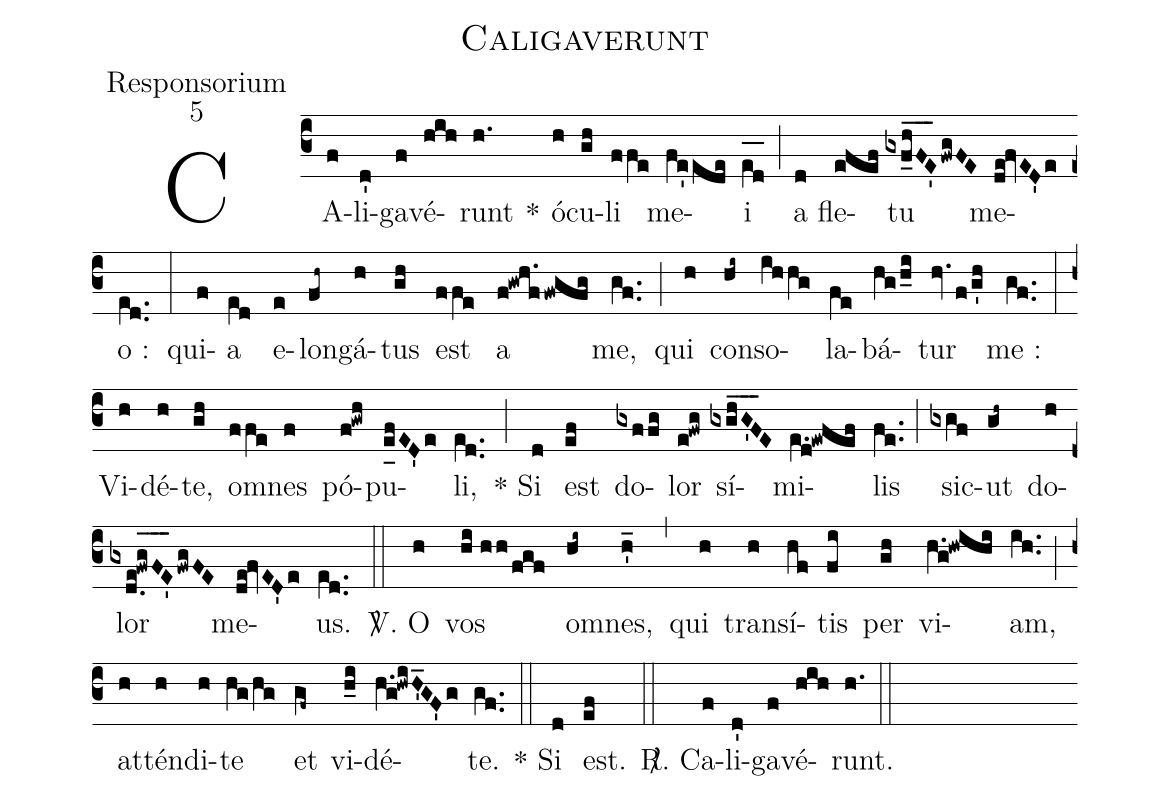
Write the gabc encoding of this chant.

name:Caligaverunt;
office-part:Responsorium;
mode:5;
%%
(c3) CA(f)li(d')ga(f)vé(hih)runt(h.) *() ó(h)cu(gh)li(ffe) me(fe'ede)i(e_[oh:h][ll:1]d_[oh:h]) (;) a(d) fle(efef)tu(gxf_0hF__E'_3fwgFE) me(de!fvED'e)o :(e[ll:1]d..) (:) qui(f)a(e[ll:1]d) e(e)lon(fh~)gá(h)tus(gh) est(ffe) a(f!gwh.ffwgfg) me,(gf..) (;) qui(h) con(hi~)so(ihhg)la(fe)bá(hg/h_i)tur(hv.f/g'h) me :(gf..) (:) Vi(h)dé(h)te,(gh) o(ffe)mnes(f) pó(f!gwh)pu(e_[uh:l]fED'e)li,(e[ll:1]d..) (;) * Si(d) est(ef) do(gxffg)lor(e!fwg) sí(gxgh_G'_F_3E)mi(e.[ll:1]d!ewfef)lis(fe..) (;) sic(gxgf)ut(gh~) do(h)lor(gxd.e!fwg_[oh:h]F_[oh:h]E'_3[oh:h]fwgFE) me(de!fvED'e)us.(e[ll:1]d..) (::)
<sp>V/</sp>. O(h) vos(hi//hh/fgf) o(hi~)mnes,(h'_) (,) qui(h) trans(h)í(hf)tis(fi) per(gh) vi(h.g!hwihi)am,(ih..) (;) at(h)tén(h)di(h)te(hg/hg) et(gf~) vi(h_i)dé(h.g!hwiH'_GF'g)te.(gf..) (::) * Si(d) est.(ef) (::) <sp>R/</sp>. Ca(f)li(d')ga(f)vé(hih)runt.(h.) (::)
